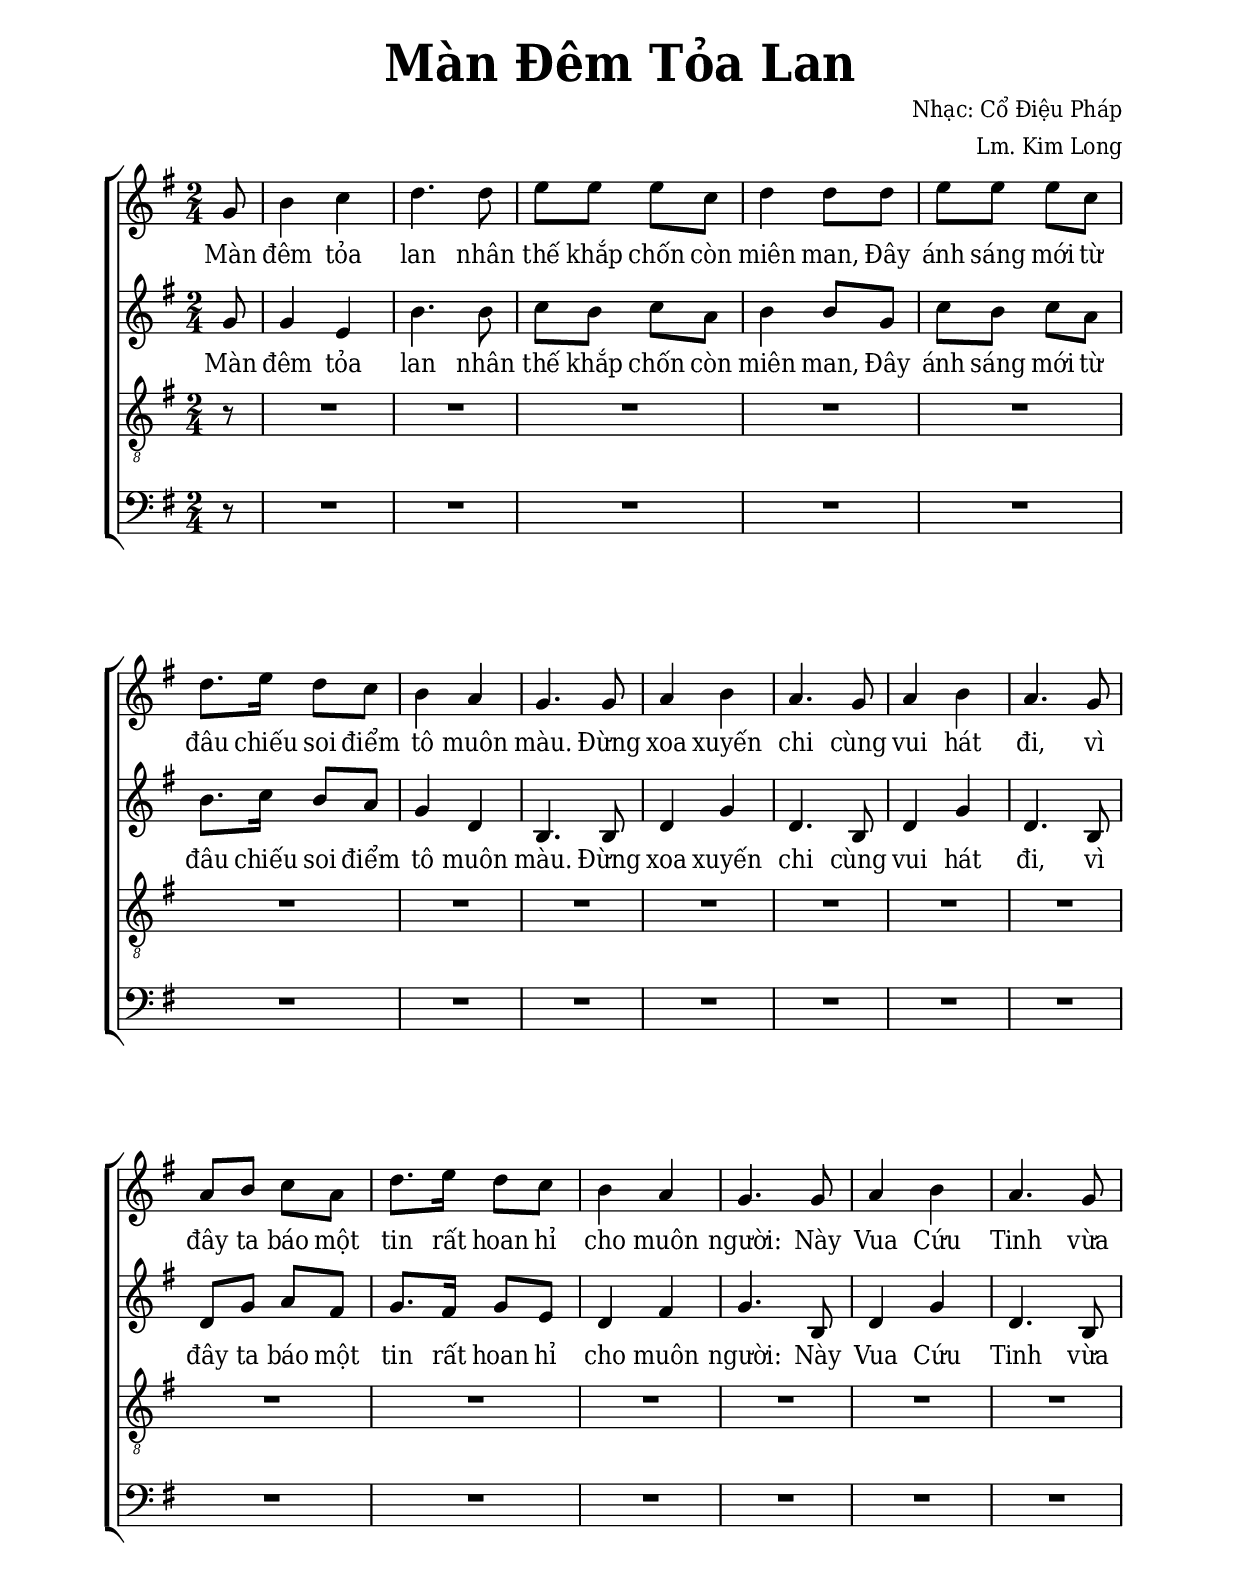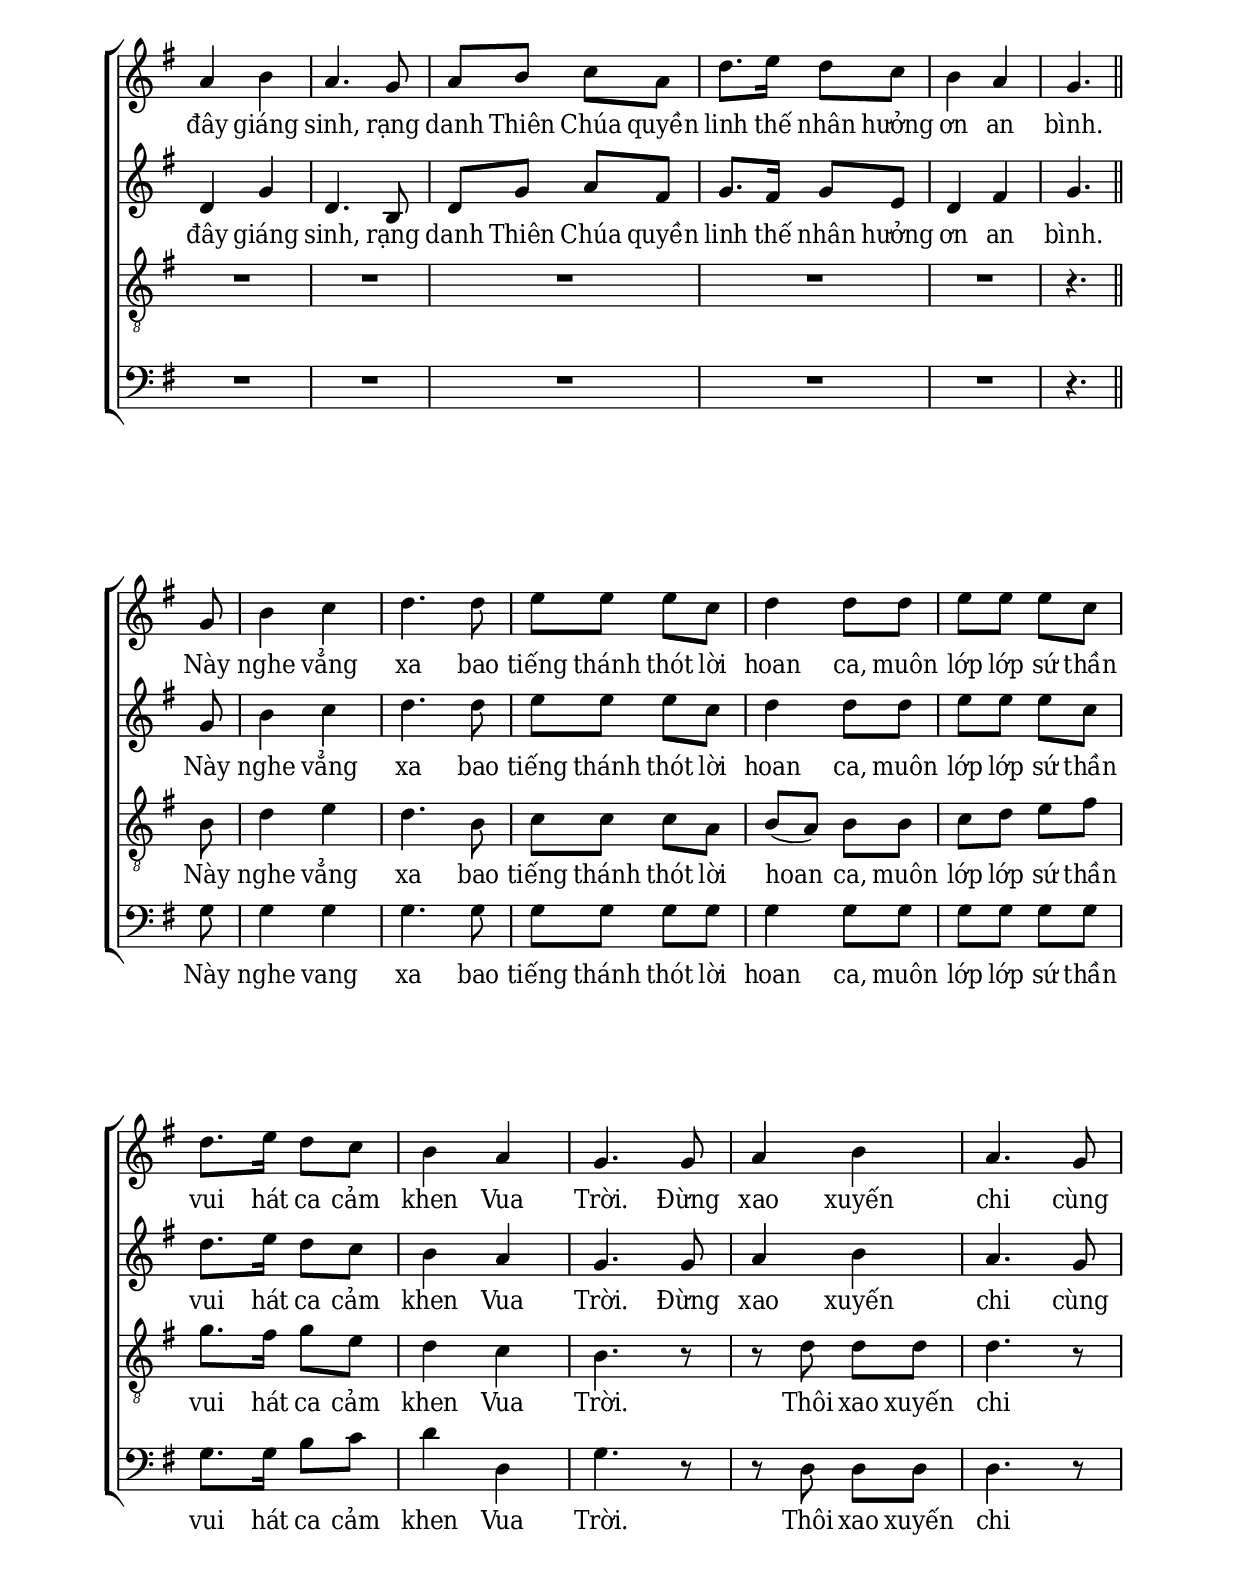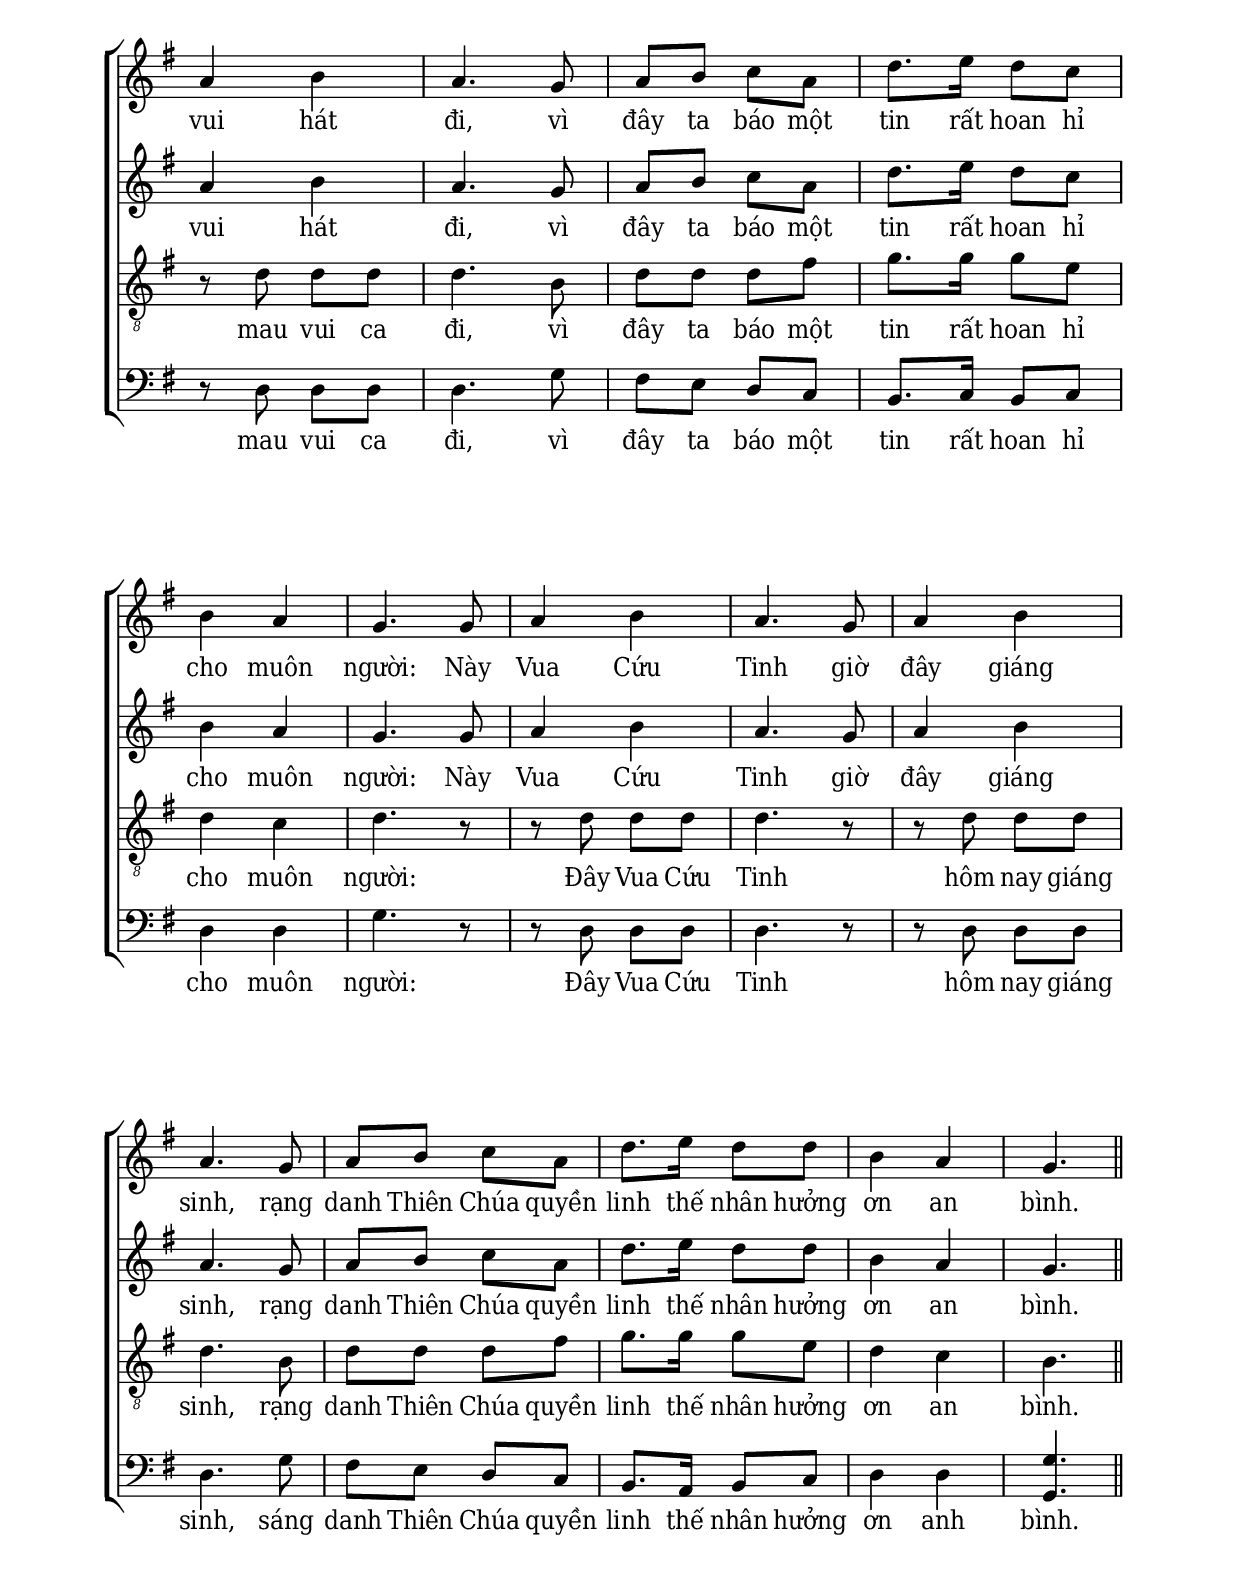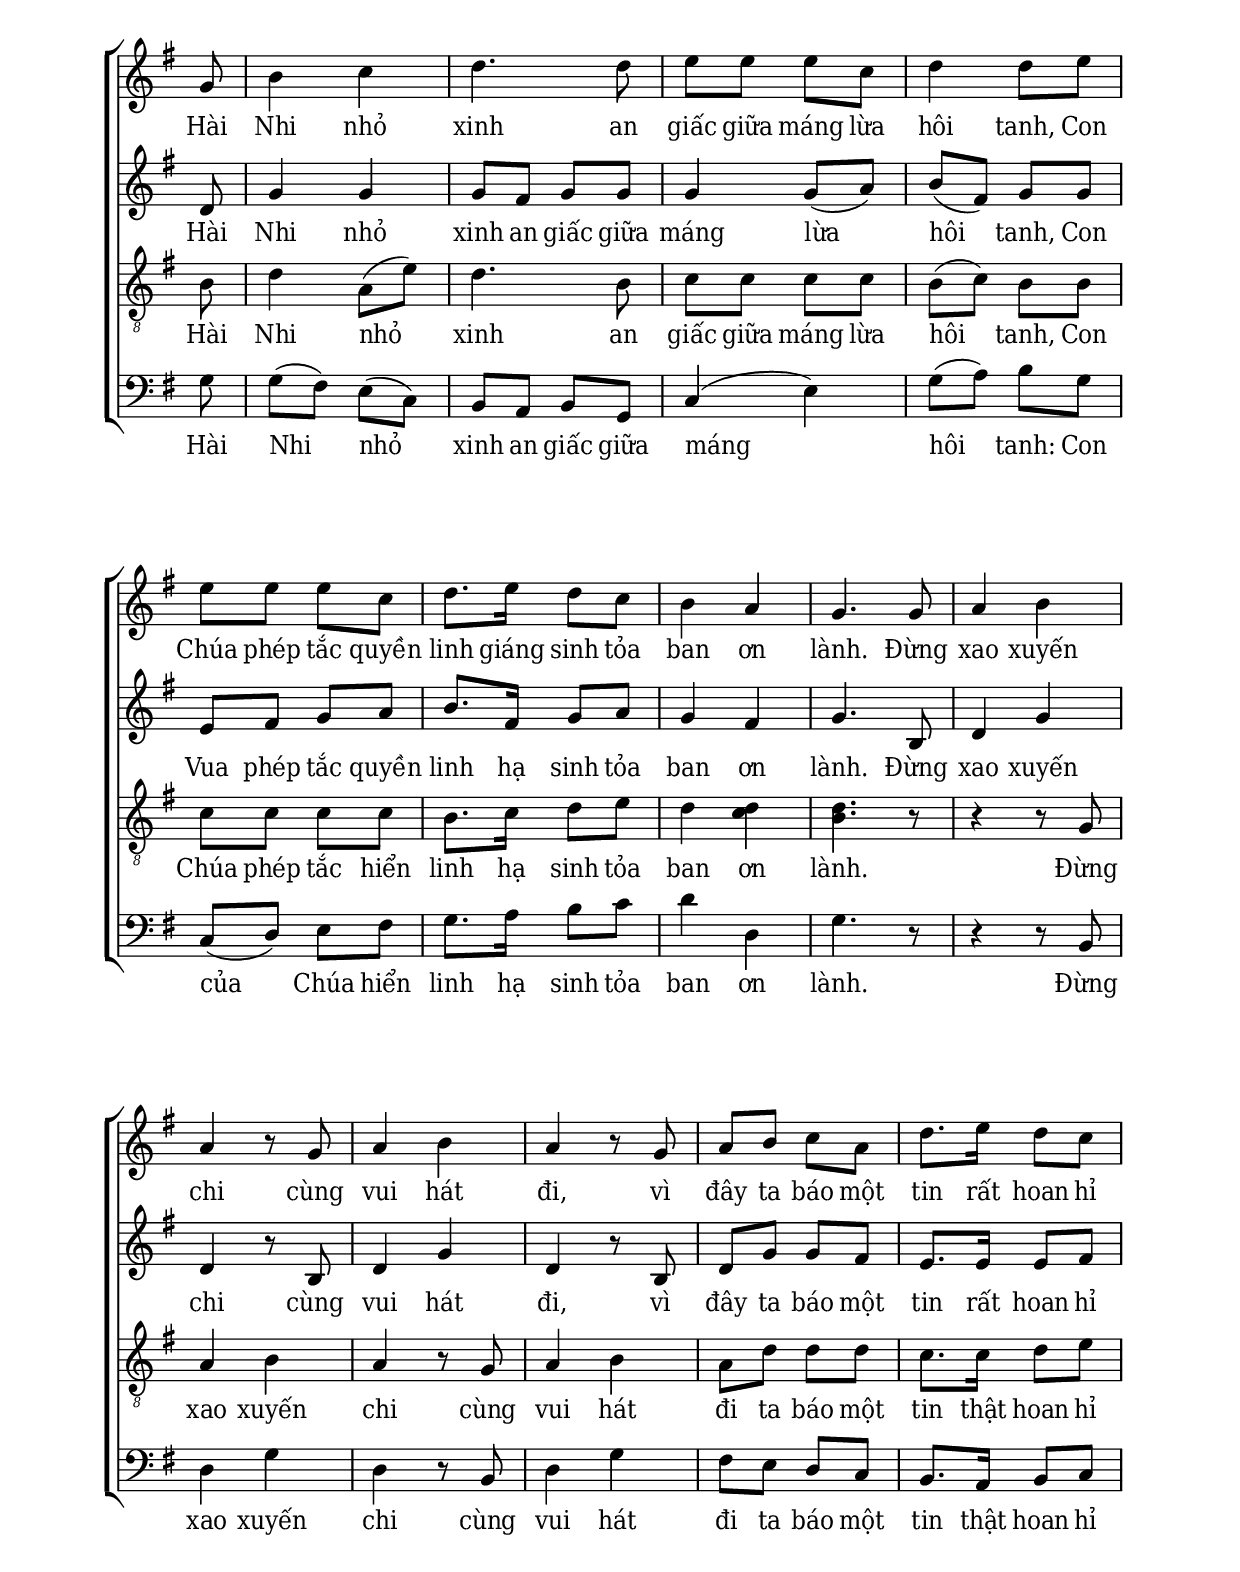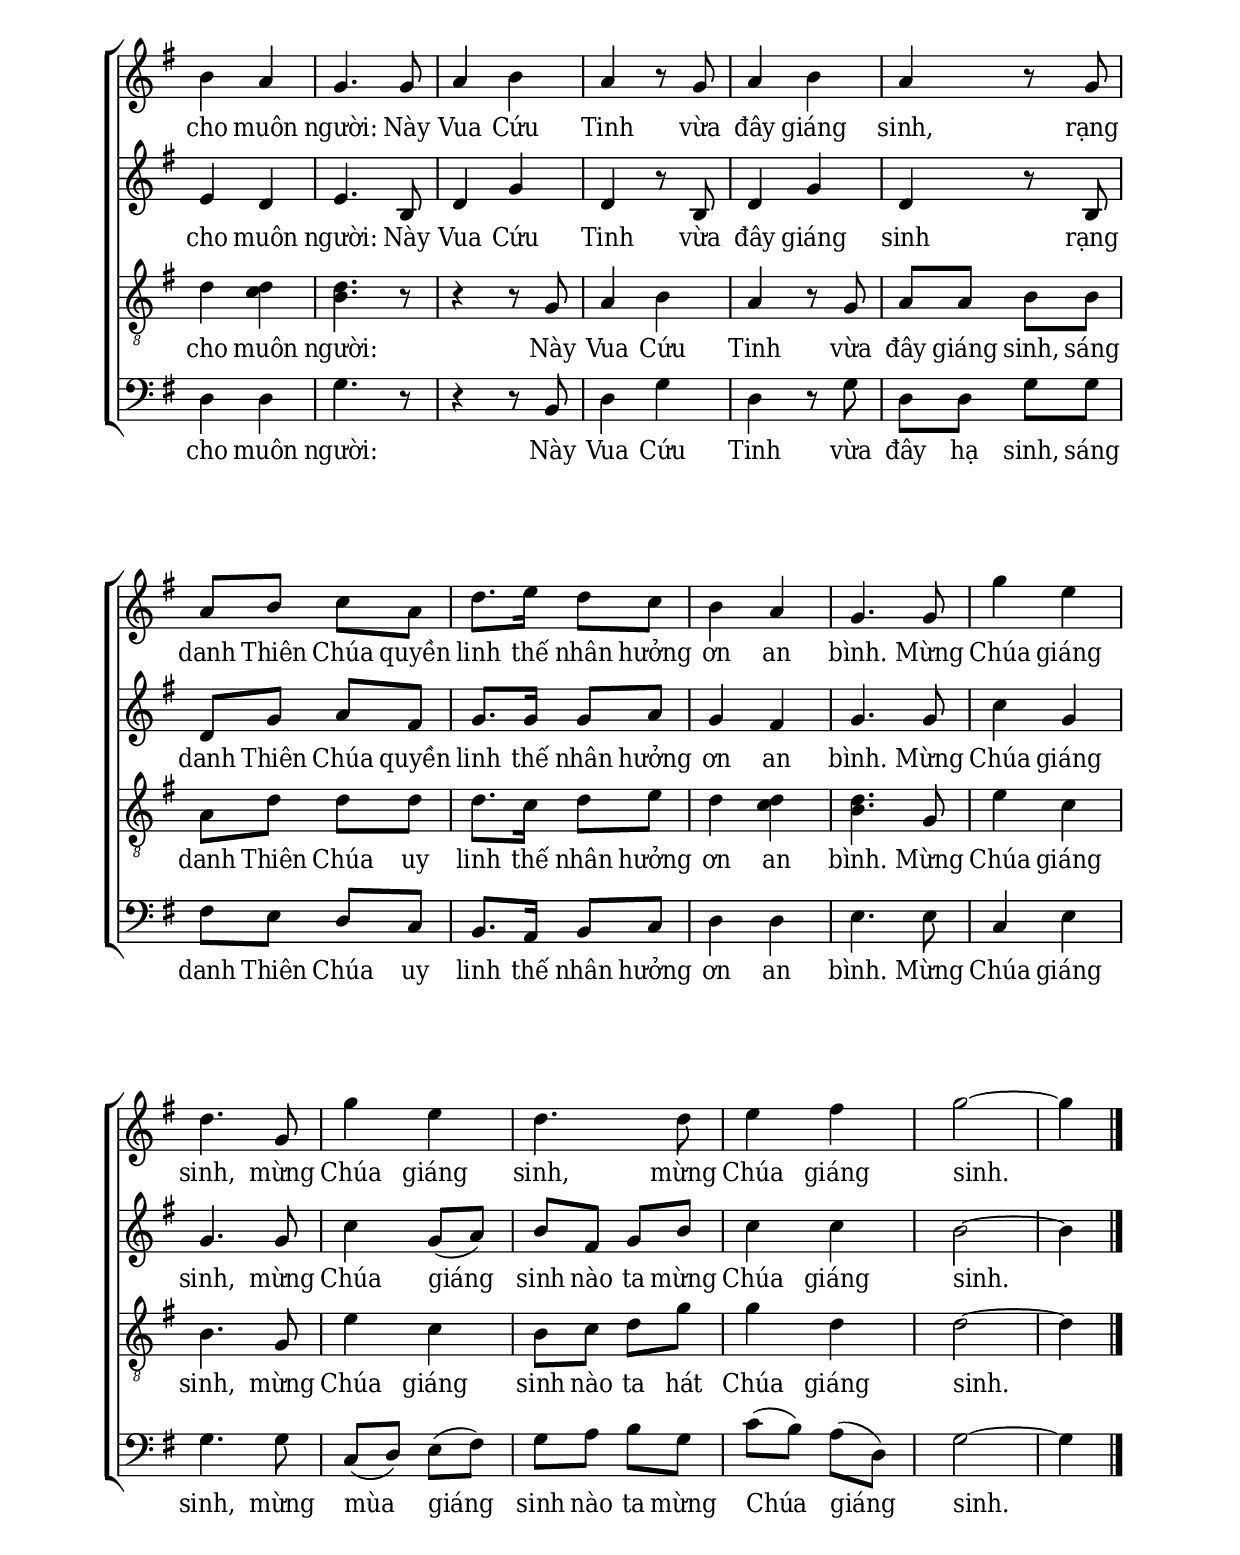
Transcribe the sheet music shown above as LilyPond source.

% Cài đặt chung
\version "2.22.1"
\include "english.ly"

\header {
  title = \markup { \fontsize #3 "Màn Đêm Tỏa Lan" }
  composer = "Nhạc: Cổ Điệu Pháp"
  arranger = "Lm. Kim Long"
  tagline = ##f
}

% Nhạc
nhacPhienKhucSop = \relative c'' {
  \partial 8 g8 |
  b4 c |
  d4. d8 |
  e e e c |
  d4 d8 d |
  e e e c |
  d8. e16 d8 c |
  b4 a |
  g4. g8 |
  a4 b |
  a4. g8 |
  a4 b |
  a4. g8 |
  a b c a |
  d8. e16 d8 c |
  b4 a |
  g4. g8 |
  a4 b |
  a4. g8 |
  a4 b |
  a4. g8 |
  a b c a |
  d8. e16 d8 c |
  b4 a |
  g4. \bar "||" \break
  
  g8 |
  b4 c |
  d4. d8 |
  e e e c |
  d4 d8 d |
  e e e c |
  d8. e16 d8 c |
  b4 a |
  g4. g8 |
  a4 b |
  a4. g8 |
  a4 b |
  a4. g8 |
  a b c a |
  d8. e16 d8 c |
  b4 a |
  g4. g8 |
  a4 b |
  a4. g8 |
  a4 b |
  a4. g8 |
  a b c a |
  d8. e16 d8 d |
  b4 a |
  g4. \bar "||" \break
  
  g8 |
  b4 c |
  d4. d8 |
  e e e c |
  d4 d8 e |
  e e e c |
  d8. e16 d8 c |
  b4 a |
  g4. g8 |
  a4 b |
  a r8 g |
  a4 b |
  a r8 g |
  a b c a |
  d8. e16 d8 c |
  b4 a |
  g4. g8 |
  a4 b |
  a r8 g |
  a4 b |
  a4 r8 g |
  a b c a |
  d8. e16 d8 c |
  b4 a |
  g4. g8 |
  g'4 e |
  d4. g,8 |
  g'4 e |
  d4. d8 |
  e4 fs |
  g2 ~ |
  g4 \bar "|."
}

nhacPhienKhucAlto = \relative c'' {
  g8 |
  g4 e |
  b'4. b8 |
  c b c a |
  b4 b8 g |
  c b c a |
  b8. c16 b8 a |
  g4 d |
  b4. b8 |
  d4 g |
  d4. b8 |
  d4 g |
  d4. b8 |
  d g a fs |
  g8. fs16 g8 e |
  d4 fs |
  g4. b,8 |
  d4 g |
  d4. b8 |
  d4 g |
  d4. b8 |
  d g a fs |
  g8. fs16 g8 e |
  d4 fs |
  g4.
  
  g8 |
  b4 c |
  d4. d8 |
  e e e c |
  d4 d8 d |
  e e e c |
  d8. e16 d8 c |
  b4 a |
  g4. g8 |
  a4 b |
  a4. g8 |
  a4 b |
  a4. g8 |
  a b c a |
  d8. e16 d8 c |
  b4 a |
  g4. g8 |
  a4 b |
  a4. g8 |
  a4 b |
  a4. g8 |
  a b c a |
  d8. e16 d8 d |
  b4 a |
  g4.
  
  d8 g4 g |
  g8 fs g g |
  g4 g8 (a) |
  b (fs) g g |
  e fs g a |
  b8. fs16 g8 a |
  g4 fs |
  g4. b,8 |
  d4 g |
  d r8 b |
  d4 g |
  d r8 b |
  d g g fs |
  e8. e16 e8 fs |
  e4 d |
  e4. b8 |
  d4 g |
  d r8 b |
  d4 g |
  d r8 b |
  d g a fs |
  g8. g16 g8 a |
  g4 fs |
  g4. g8 |
  c4 g |
  g4. g8 |
  c4 g8 (a) |
  b fs g b |
  c4 c |
  b2 ~ |
  b4
}

nhacPhienKhucTenor = \relative c' {
  r8 |
  R2*23
  r4.
  b8 |
  d4 e |
  d4. b8 |
  c c c a |
  b (a) b b |
  c d e fs |
  g8. fs16 g8 e |
  d4 c |
  b4. r8 |
  r d d d |
  d4. r8 |
  r d d d |
  d4. b8 |
  d d d fs |
  g8. g16 g8 e |
  d4 c |
  d4. r8 |
  r d d d |
  d4. r8 |
  r d d d |
  d4. b8 |
  d d d fs |
  g8. g16 g8 e |
  d4 c |
  b4.
  
  b8 |
  d4 a8 (e') |
  d4. b8 |
  c c c c |
  b (c) b b |
  c c c c |
  b8. c16 d8 e |
  d4 <d c> |
  <d b>4. r8 |
  r4 r8 g, |
  a4 b |
  a r8 g |
  a4 b |
  a8 d d d |
  c8. c16 d8 e |
  d4 <d c> |
  <d b>4. r8 |
  r4 r8 g, |
  a4 b |
  a r8 g |
  a a b b |
  a d d d |
  d8. c16 d8 e |
  d4 <d c> |
  <d b>4. g,8 |
  e'4 c |
  b4. g8 |
  e'4 c |
  b8 c d g |
  g4 d |
  d2 ~ |
  d4
}

nhacPhienKhucBas = \relative c' {
  r8 |
  R2*23
  r4.
  g8 |
  g4 g |
  g4. g8 |
  g g g g |
  g4 g8 g |
  g g g g |
  g8. g16 b8 c |
  d4 d, |
  g4. r8 |
  r d d d |
  d4. r8 |
  r d d d |
  d4. g8 |
  fs e d c |
  b8. c16 b8 c |
  d4 d |
  g4. r8 |
  r d d d |
  d4. r8 |
  r d d d |
  d4. g8 |
  fs e d c |
  b8. a16 b8 c |
  d4 d |
  <g g,>4.
  
  g8 |
  g (fs) e (c) |
  b a b g |
  c4 (e) |
  g8 (a) b g |
  c, (d) e fs |
  g8. a16 b8 c |
  d4 d, |
  g4. r8 |
  r4 r8 b, |
  d4 g |
  d r8 b |
  d4 g |
  fs8 e d c |
  b8. a16 b8 c |
  d4 d |
  g4. r8 |
  r4 r8 b, |
  d4 g |
  d r8 g |
  d d g g |
  fs e d c |
  b8. a16 b8 c |
  d4 d |
  e4. e8 |
  c4 e |
  g4. g8 |
  c, (d) e (fs) |
  g a b g |
  c (b) a (d,) |
  g2 ~ |
  g4
}

% Lời
loiPhienKhucSop = \lyricmode {
  Màn đêm tỏa lan nhân thế khắp chốn còn miên man,
  Đây ánh sáng mới từ đâu chiếu soi điểm tô muôn màu.
  Đừng xoa xuyến chi cùng vui hát đi,
  vì đây ta báo một tin rất hoan hỉ cho muôn người:
  Này Vua Cứu Tinh vừa đây giáng sinh,
  rạng danh Thiên Chúa quyền linh
  thế nhân hưởng ơn an bình.
  
  Này nghe vẳng xa bao tiếng thánh thót lời hoan ca,
  muôn lớp lớp sứ thần vui hát ca cảm khen Vua Trời.
  Đừng xao xuyến chi cùng vui hát đi,
  vì đây ta báo một tin rất hoan hỉ cho muôn người:
  Này Vua Cứu Tinh giờ đây giáng sinh,
  rạng danh Thiên Chúa quyền linh
  thế nhân hưởng ơn an bình.
  
  Hài Nhi nhỏ xinh an giấc giữa máng lừa hôi tanh,
  Con Chúa phép tắc quyền linh
  giáng sinh tỏa ban ơn lành.
  Đừng xao xuyến chi cùng vui hát đi,
  vì đây ta báo một tin rất hoan hỉ cho muôn người:
  Này Vua Cứu Tinh vừa đây giáng sinh,
  rạng danh Thiên Chúa quyền linh
  thế nhân hưởng ơn an bình.
  Mừng Chúa giáng sinh, mừng Chúa giáng sinh,
  mừng Chúa giáng sinh.
}

loiPhienKhucAlto = \lyricmode {
  Màn đêm tỏa lan nhân thế khắp chốn còn miên man,
  Đây ánh sáng mới từ đâu chiếu soi điểm tô muôn màu.
  Đừng xoa xuyến chi cùng vui hát đi,
  vì đây ta báo một tin rất hoan hỉ cho muôn người:
  Này Vua Cứu Tinh vừa đây giáng sinh,
  rạng danh Thiên Chúa quyền linh
  thế nhân hưởng ơn an bình.
  
  Này nghe vẳng xa bao tiếng thánh thót lời hoan ca,
  muôn lớp lớp sứ thần vui hát ca cảm khen Vua Trời.
  Đừng xao xuyến chi cùng vui hát đi,
  vì đây ta báo một tin rất hoan hỉ cho muôn người:
  Này Vua Cứu Tinh giờ đây giáng sinh,
  rạng danh Thiên Chúa quyền linh
  thế nhân hưởng ơn an bình.
  
  Hài Nhi nhỏ xinh an giấc giữa máng lừa hôi tanh,
  Con Vua phép tắc quyền linh hạ sinh tỏa ban ơn lành.
  Đừng xao xuyến chi cùng vui hát đi,
  vì đây ta báo một tin rất hoan hỉ cho muôn người:
  Này Vua Cứu Tinh vừa đây giáng sinh
  rạng danh Thiên Chúa quyền linh
  thế nhân hưởng ơn an bình.
  Mừng Chúa giáng sinh, mừng Chúa giáng sinh
  nào ta mừng Chúa giáng sinh.
}

loiPhienKhucTenor = \lyricmode {
  Này nghe vẳng xa bao tiếng thánh thót lời hoan ca,
  muôn lớp lớp sứ thần vui hát ca cảm khen Vua Trời.
  Thôi xao xuyến chi mau vui ca đi,
  vì đây ta báo một tin rất hoan hỉ cho muôn người:
  Đây Vua Cứu Tinh hôm nay giáng sinh,
  rạng danh Thiên Chúa quyền linh
  thế nhân hưởng ơn an bình.
  
  Hài Nhi nhỏ xinh an giấc giữa máng lừa hôi tanh,
  Con Chúa phép tắc hiển linh hạ sinh tỏa ban ơn lành.
  Đừng xao xuyến chi cùng vui hát đi
  ta báo một tin thật hoan hỉ cho muôn người:
  Này Vua Cứu Tinh vừa đây giáng sinh,
  sáng danh Thiên Chúa uy linh
  thế nhân hưởng ơn an bình.
  Mừng Chúa giáng sinh, mừng Chúa giáng sinh
  nào ta hát Chúa giáng sinh.
}

loiPhienKhucBas = \lyricmode {
  Này nghe vang xa bao tiếng thánh thót lời hoan ca,
  muôn lớp lớp sứ thần vui hát ca cảm khen Vua Trời.
  Thôi xao xuyến chi mau vui ca đi,
  vì đây ta báo một tin rất hoan hỉ cho muôn người:
  Đây Vua Cứu Tinh hôm nay giáng sinh,
  sáng danh Thiên Chúa quyền linh
  thế nhân hưởng ơn anh bình.
  Hài Nhi nhỏ xinh an giấc giữa máng hôi tanh:
  Con của Chúa hiển linh hạ sinh tỏa ban ơn lành.
  Đừng xao xuyến chi cùng vui hát đi
  ta báo một tin thật hoan hỉ cho muôn người:
  Này Vua Cứu Tinh vừa đây hạ sinh,
  sáng danh Thiên Chúa uy linh
  thế nhân hưởng ơn an bình.
  Mừng Chúa giáng sinh, mừng mùa giáng sinh
  nào ta mừng Chúa giáng sinh.
}

% Dàn trang
\paper {
  #(set-paper-size "a4")
  top-margin = 20\mm
  bottom-margin = 20\mm
  left-margin = 20\mm
  right-margin = 20\mm
  indent = #0
  #(define fonts
    (make-pango-font-tree
      "Deja Vu Serif Condensed"
      "Deja Vu Serif Condensed"
      "Deja Vu Serif Condensed"
      (/ 20 20)))
  print-page-number = #f
  %page-count = #4
  %ragged-bottom = ##t
  %systems-per-page = 3
}

TongNhip = {
  \key g \major
  \time 2/4
  \set Timing.beamExceptions = #'()
  \set Timing.baseMoment = #(ly:make-moment 1/4)
  \set Timing.beatStructure = #'(1 1)
}

% Đổi kích thước nốt cho bè phụ
notBePhu =
#(define-music-function (font-size music) (number? ly:music?)
   (for-some-music
     (lambda (m)
       (if (music-is-of-type? m 'rhythmic-event)
           (begin
             (set! (ly:music-property m 'tweaks)
                   (cons `(font-size . ,font-size)
                         (ly:music-property m 'tweaks)))
             #t)
           #f))
     music)
   music)

\score {
  \new ChoirStaff <<
    \new Staff <<
        \clef treble
        \new Voice = beSop {
          \TongNhip \nhacPhienKhucSop
        }
      \new Lyrics \lyricsto beSop \loiPhienKhucSop
    >>
    \new Staff <<
        \clef treble
        \new Voice = beAlto {
          \TongNhip \nhacPhienKhucAlto
        }
      \new Lyrics \lyricsto beAlto \loiPhienKhucAlto
    >>
    \new Staff <<
        \clef "violin_8"
        \new Voice = beTenor {
          \TongNhip \nhacPhienKhucTenor
        }
      \new Lyrics \lyricsto beTenor \loiPhienKhucTenor
    >>
    \new Staff <<
        \clef bass
        \new Voice = beBas {
          \TongNhip \nhacPhienKhucBas
        }
      \new Lyrics \lyricsto beBas \loiPhienKhucBas
    >>
  >>
  \layout {
    \override Lyrics.LyricSpace.minimum-distance = #0.5
    \override Score.BarNumber.break-visibility = ##(#f #f #f)
    \override Score.SpacingSpanner.uniform-stretching = ##t
    %{
    \context {
      \Staff \RemoveEmptyStaves
      \override VerticalAxisGroup.remove-first = ##t
    }
    %}
  }
}
